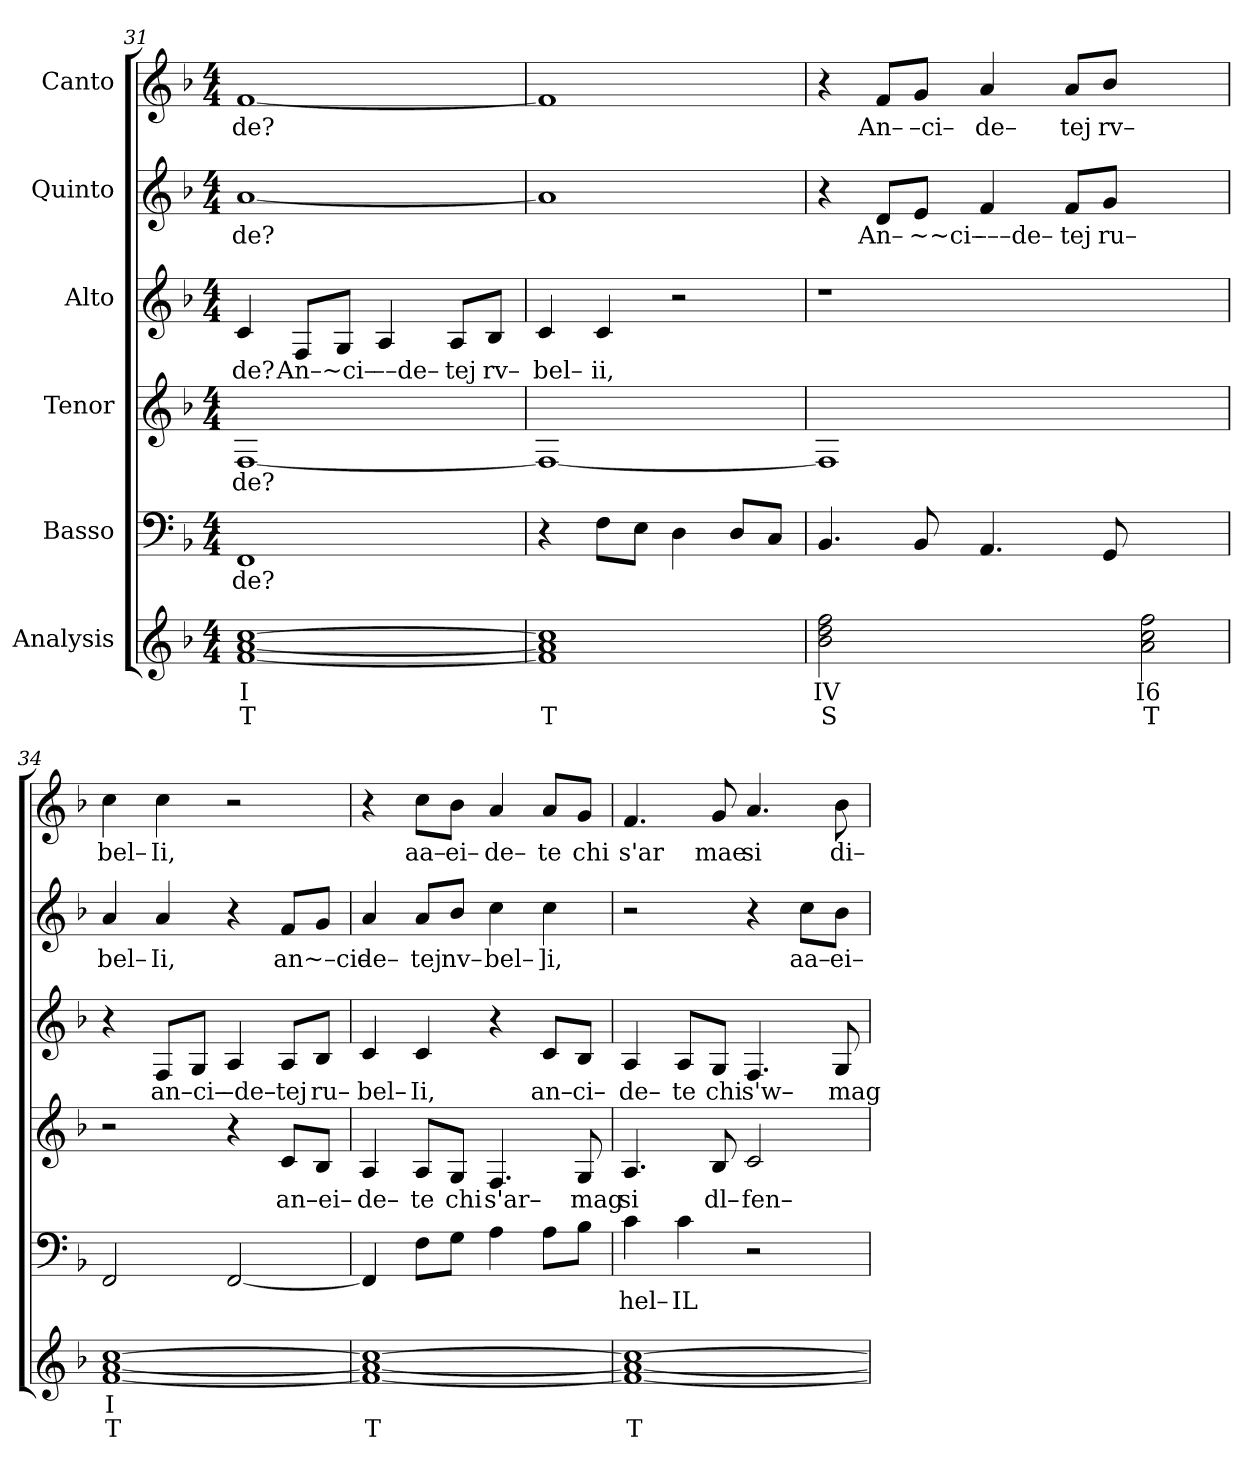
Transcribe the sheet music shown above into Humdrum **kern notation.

**kern	**text	**text	**kern	**text	**kern	**text	**kern	**text	**kern	**text	**kern	**text
*part6	*part6	*part6	*part5	*part5	*part4	*part4	*part3	*part3	*part2	*part2	*part1	*part1
*staff6	*staff6	*staff6	*staff5	*staff5	*staff4	*staff4	*staff3	*staff3	*staff2	*staff2	*staff1	*staff1
*I"Analysis	*	*	*I"Basso	*	*I"Tenor	*	*I"Alto	*	*I"Quinto	*	*I"Canto	*
*	*	*	*clefF4	*	*clefG2	*	*clefG2	*	*clefG2	*	*clefG2	*
*k[b-]	*	*	*k[b-]	*	*k[b-]	*	*k[b-]	*	*k[b-]	*	*k[b-]	*
*	*	*	*F:	*	*F:	*	*F:	*	*F:	*	*F:	*
*M4/4	*	*	*M4/4	*	*M4/4	*	*M4/4	*	*M4/4	*	*M4/4	*
=31	=31	=31	=31	=31	=31	=31	=31	=31	=31	=31	=31	=31
!	!	!	!	!LO:LY:b	!	!	!	!	!	!	!	!
!	!	!	!	!	!	!LO:LY:b	!	!	!	!	!	!
!	!	!	!	!	!	!	!	!LO:LY:b	!	!	!	!
!	!	!	!	!	!	!	!	!	!	!LO:LY:b	!	!
!	!	!	!	!	!	!	!	!	!	!	!	!LO:LY:b
[1f [1a [1cc	I	T	1FF	de?	[1F	de?	4c/	de?	[1a	de?	[1f	de?
!	!	!	!	!	!	!	!	!LO:LY:b	!	!	!	!
.	.	.	.	.	.	.	8F/L	An–~ci–	.	.	.	.
.	.	.	.	.	.	.	8G/J	.	.	.	.	.
!	!	!	!	!	!	!	!	!LO:LY:b	!	!	!	!
.	.	.	.	.	.	.	4A/	––de–	.	.	.	.
!	!	!	!	!	!	!	!	!LO:LY:b	!	!	!	!
.	.	.	.	.	.	.	8A/L	tej	.	.	.	.
!	!	!	!	!	!	!	!	!LO:LY:b	!	!	!	!
.	.	.	.	.	.	.	8B-/J	rv–	.	.	.	.
=32	=32	=32	=32	=32	=32	=32	=32	=32	=32	=32	=32	=32
!	!	!	!	!	!	!	!	!LO:LY:b	!	!	!	!
1f] 1a] 1cc]	.	T	4r	.	1F_	.	4c/	bel–	1a]	.	1f]	.
!	!	!	!	!	!	!	!	!LO:LY:b	!	!	!	!
.	.	.	8F\L	.	.	.	4c/	ii,	.	.	.	.
.	.	.	8E\J	.	.	.	.	.	.	.	.	.
.	.	.	4D\	.	.	.	2r	.	.	.	.	.
.	.	.	8D/L	.	.	.	.	.	.	.	.	.
.	.	.	8C/J	.	.	.	.	.	.	.	.	.
=33	=33	=33	=33	=33	=33	=33	=33	=33	=33	=33	=33	=33
2b- 2dd 2ff	IV	S	4.BB-/	.	1F]	.	1r	.	4r	.	4r	.
!	!	!	!	!	!	!	!	!	!	!LO:LY:b	!	!
!	!	!	!	!	!	!	!	!	!	!	!	!LO:LY:b
.	.	.	.	.	.	.	.	.	8d/L	An–	8f/L	An–
!	!	!	!	!	!	!	!	!	!	!LO:LY:b	!	!
!	!	!	!	!	!	!	!	!	!	!	!	!LO:LY:b
.	.	.	8BB-/	.	.	.	.	.	8e/J	~~ci–	8g/J	–ci–
!	!	!	!	!	!	!	!	!	!	!LO:LY:b	!	!
!	!	!	!	!	!	!	!	!	!	!	!	!LO:LY:b
2ryy	.	.	4.AA/	.	.	.	.	.	4f/	–––de–	4a/	de–
!	!	!	!	!	!	!	!	!	!	!LO:LY:b	!	!
!	!	!	!	!	!	!	!	!	!	!	!	!LO:LY:b
.	.	.	.	.	.	.	.	.	8f/L	tej	8a/L	tej
!	!	!	!	!	!	!	!	!	!	!LO:LY:b	!	!
!	!	!	!	!	!	!	!	!	!	!	!	!LO:LY:b
.	.	.	8GG/	.	.	.	.	.	8g/J	ru–	8b-/J	rv–
2a 2cc 2ff	I6	T	2ryy	.	2ryy	.	2ryy	.	2ryy	.	2ryy	.
=34	=34	=34	=34	=34	=34	=34	=34	=34	=34	=34	=34	=34
!	!	!	!	!	!	!	!	!	!	!LO:LY:b	!	!
!	!	!	!	!	!	!	!	!	!	!	!	!LO:LY:b
[1f [1a [1cc	I	T	2FF/	.	2r	.	4r	.	4a/	bel–	4cc\	bel–
!	!	!	!	!	!	!	!	!LO:LY:b	!	!	!	!
!	!	!	!	!	!	!	!	!	!	!LO:LY:b	!	!
!	!	!	!	!	!	!	!	!	!	!	!	!LO:LY:b
.	.	.	.	.	.	.	8F/L	an–ci–	4a/	Ii,	4cc\	Ii,
.	.	.	.	.	.	.	8G/J	.	.	.	.	.
!	!	!	!	!	!	!	!	!LO:LY:b	!	!	!	!
.	.	.	[2FF/	.	4r	.	4A/	–de–	4r	.	2r	.
!	!	!	!	!	!	!LO:LY:b	!	!	!	!	!	!
!	!	!	!	!	!	!	!	!LO:LY:b	!	!	!	!
!	!	!	!	!	!	!	!	!	!	!LO:LY:b	!	!
.	.	.	.	.	8c/L	an–ei–	8A/L	tej	8f/L	an~–ci–	.	.
!	!	!	!	!	!	!	!	!LO:LY:b	!	!	!	!
.	.	.	.	.	8B-/J	.	8B-/J	ru–	8g/J	.	.	.
=35	=35	=35	=35	=35	=35	=35	=35	=35	=35	=35	=35	=35
!	!	!	!	!	!	!LO:LY:b	!	!	!	!	!	!
!	!	!	!	!	!	!	!	!LO:LY:b	!	!	!	!
!	!	!	!	!	!	!	!	!	!	!LO:LY:b	!	!
1f_ 1a_ 1cc_	.	T	4FF/]	.	4A/	de–	4c/	bel–	4a/	de–	4r	.
!	!	!	!	!	!	!LO:LY:b	!	!	!	!	!	!
!	!	!	!	!	!	!	!	!LO:LY:b	!	!	!	!
!	!	!	!	!	!	!	!	!	!	!LO:LY:b	!	!
!	!	!	!	!	!	!	!	!	!	!	!	!LO:LY:b
.	.	.	8F\L	.	8A/L	te	4c/	Ii,	8a/L	tej	8cc\L	aa–
!	!	!	!	!	!	!LO:LY:b	!	!	!	!	!	!
!	!	!	!	!	!	!	!	!	!	!LO:LY:b	!	!
!	!	!	!	!	!	!	!	!	!	!	!	!LO:LY:b
.	.	.	8G\J	.	8G/J	chi	.	.	8b-/J	nv–	8b-\J	ei–
!	!	!	!	!	!	!LO:LY:b	!	!	!	!	!	!
!	!	!	!	!	!	!	!	!	!	!LO:LY:b	!	!
!	!	!	!	!	!	!	!	!	!	!	!	!LO:LY:b
.	.	.	4A\	.	4.F/	s'ar–	4r	.	4cc\	bel–	4a/	de–
!	!	!	!	!	!	!	!	!LO:LY:b	!	!	!	!
!	!	!	!	!	!	!	!	!	!	!LO:LY:b	!	!
!	!	!	!	!	!	!	!	!	!	!	!	!LO:LY:b
.	.	.	8A\L	.	.	.	8c/L	an–	4cc\	]i,	8a/L	te
!	!	!	!	!	!	!LO:LY:b	!	!	!	!	!	!
!	!	!	!	!	!	!	!	!LO:LY:b	!	!	!	!
!	!	!	!	!	!	!	!	!	!	!	!	!LO:LY:b
.	.	.	8B-\J	.	8G/	mag	8B-/J	ci–	.	.	8g/J	chi
=36	=36	=36	=36	=36	=36	=36	=36	=36	=36	=36	=36	=36
!	!	!	!	!LO:LY:b	!	!	!	!	!	!	!	!
!	!	!	!	!	!	!LO:LY:b	!	!	!	!	!	!
!	!	!	!	!	!	!	!	!LO:LY:b	!	!	!	!
!	!	!	!	!	!	!	!	!	!	!	!	!LO:LY:b
1f_ 1a_ 1cc_	.	T	4c\	hel–	4.A/	si	4A/	de–	2r	.	4.f/	s'ar
!	!	!	!	!LO:LY:b	!	!	!	!	!	!	!	!
!	!	!	!	!	!	!	!	!LO:LY:b	!	!	!	!
.	.	.	4c\	IL	.	.	8A/L	te	.	.	.	.
!	!	!	!	!	!	!LO:LY:b	!	!	!	!	!	!
!	!	!	!	!	!	!	!	!LO:LY:b	!	!	!	!
!	!	!	!	!	!	!	!	!	!	!	!	!LO:LY:b
.	.	.	.	.	8B-/	dl–	8G/J	chi	.	.	8g/	mae
!	!	!	!	!	!	!LO:LY:b	!	!	!	!	!	!
!	!	!	!	!	!	!	!	!LO:LY:b	!	!	!	!
!	!	!	!	!	!	!	!	!	!	!	!	!LO:LY:b
.	.	.	2r	.	2c/	fen–	4.F/	s'w–	4r	.	4.a/	si
!	!	!	!	!	!	!	!	!	!	!LO:LY:b	!	!
.	.	.	.	.	.	.	.	.	8cc\L	aa–	.	.
!	!	!	!	!	!	!	!	!LO:LY:b	!	!	!	!
!	!	!	!	!	!	!	!	!	!	!LO:LY:b	!	!
!	!	!	!	!	!	!	!	!	!	!	!	!LO:LY:b
.	.	.	.	.	.	.	8G/	mag	8b-\J	ei–	8b-\	di–
=	=	=	=	=	=	=	=	=	=	=	=	=
*-	*-	*-	*-	*-	*-	*-	*-	*-	*-	*-	*-	*-
